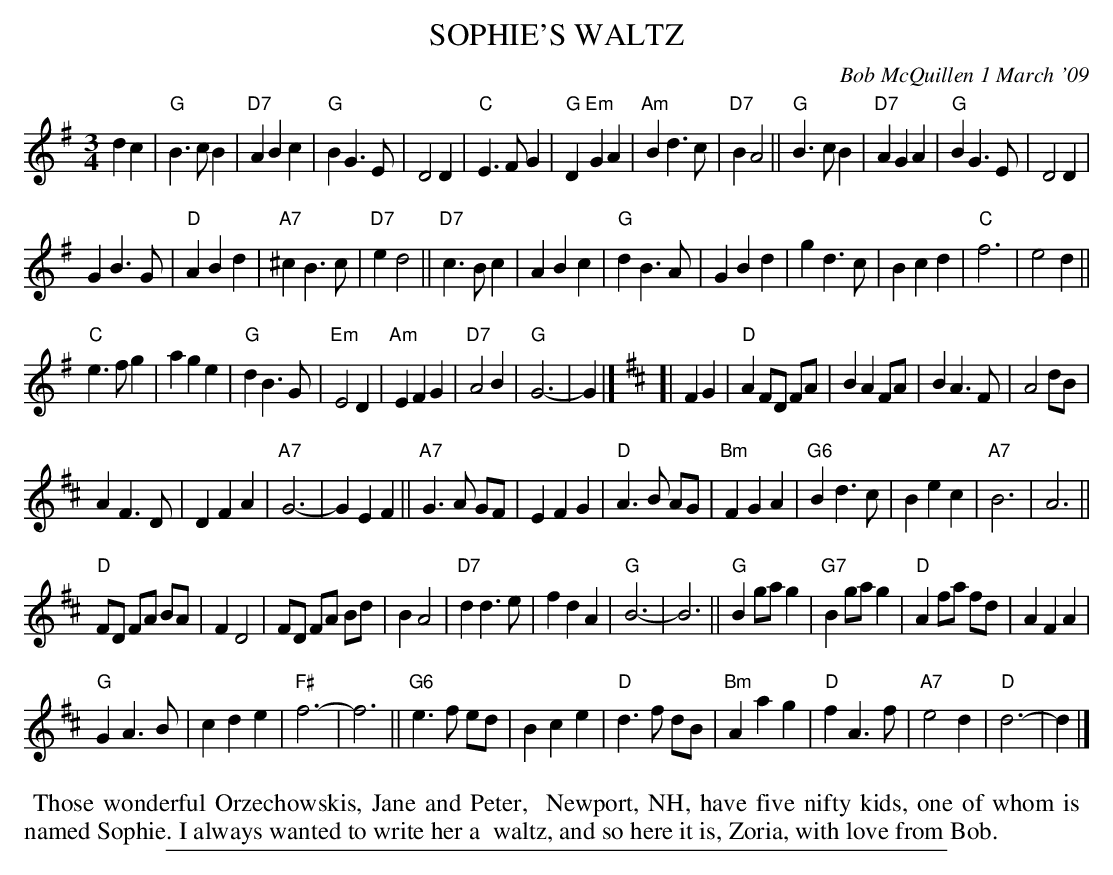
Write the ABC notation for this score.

X:1
T: SOPHIE'S WALTZ
C: Bob McQuillen 1 March '09
M: 3/4
L: 1/4
K: G	% and D
dc |\
"G"B>cB | "D7"ABc | "G"BG>E | D2D |\
"C"E>FG | "G"D"Em"GA | "Am"Bd>c | "D7"BA2 ||\
"G"B>cB | "D7"AGA | "G"BG>E | D2D |
GB>G | "D"ABd | "A7"^cB>c | "D7"ed2 ||\
"D7"c>Bc | ABc | "G"dB>A | GBd |\
gd>c | Bcd | "C"f3 | e2d ||
"C"e>fg | age | "G"dB>G | "Em"E2D |\
"Am"EFG | "D7"A2B | "G"G3- | G |][K:D]\
[| FG |\
"D"A F/D/ F/A/ | BA F/A/ | BA>F | A2 d/B/ |
AF>D | DFA | "A7"G3- | G EF ||\
"A7"G>A G/F/ | EFG | "D"A>B A/G/ | "Bm"FGA |\
"G6"Bd>c | Bec | "A7"B3 | A3 ||
"D"F/D/ F/A/ B/A/ | FD2 | F/D/ F/A/ B/d/ | BA2 |\
"D7"dd>e | fdA | "G"B3- | B3 ||\
"G"B g/a/ g | "G7"B g/a/ g | "D"A f/a/ f/d/ | AFA |
"G"GA>B | cde | "F#"f3- | f3 ||\
"G6"e>f e/d/ | Bce | "D"d>f d/B/ | "Bm"Aag |\
"D"fA>f | "A7"e2d | "D"d3- | d |]
